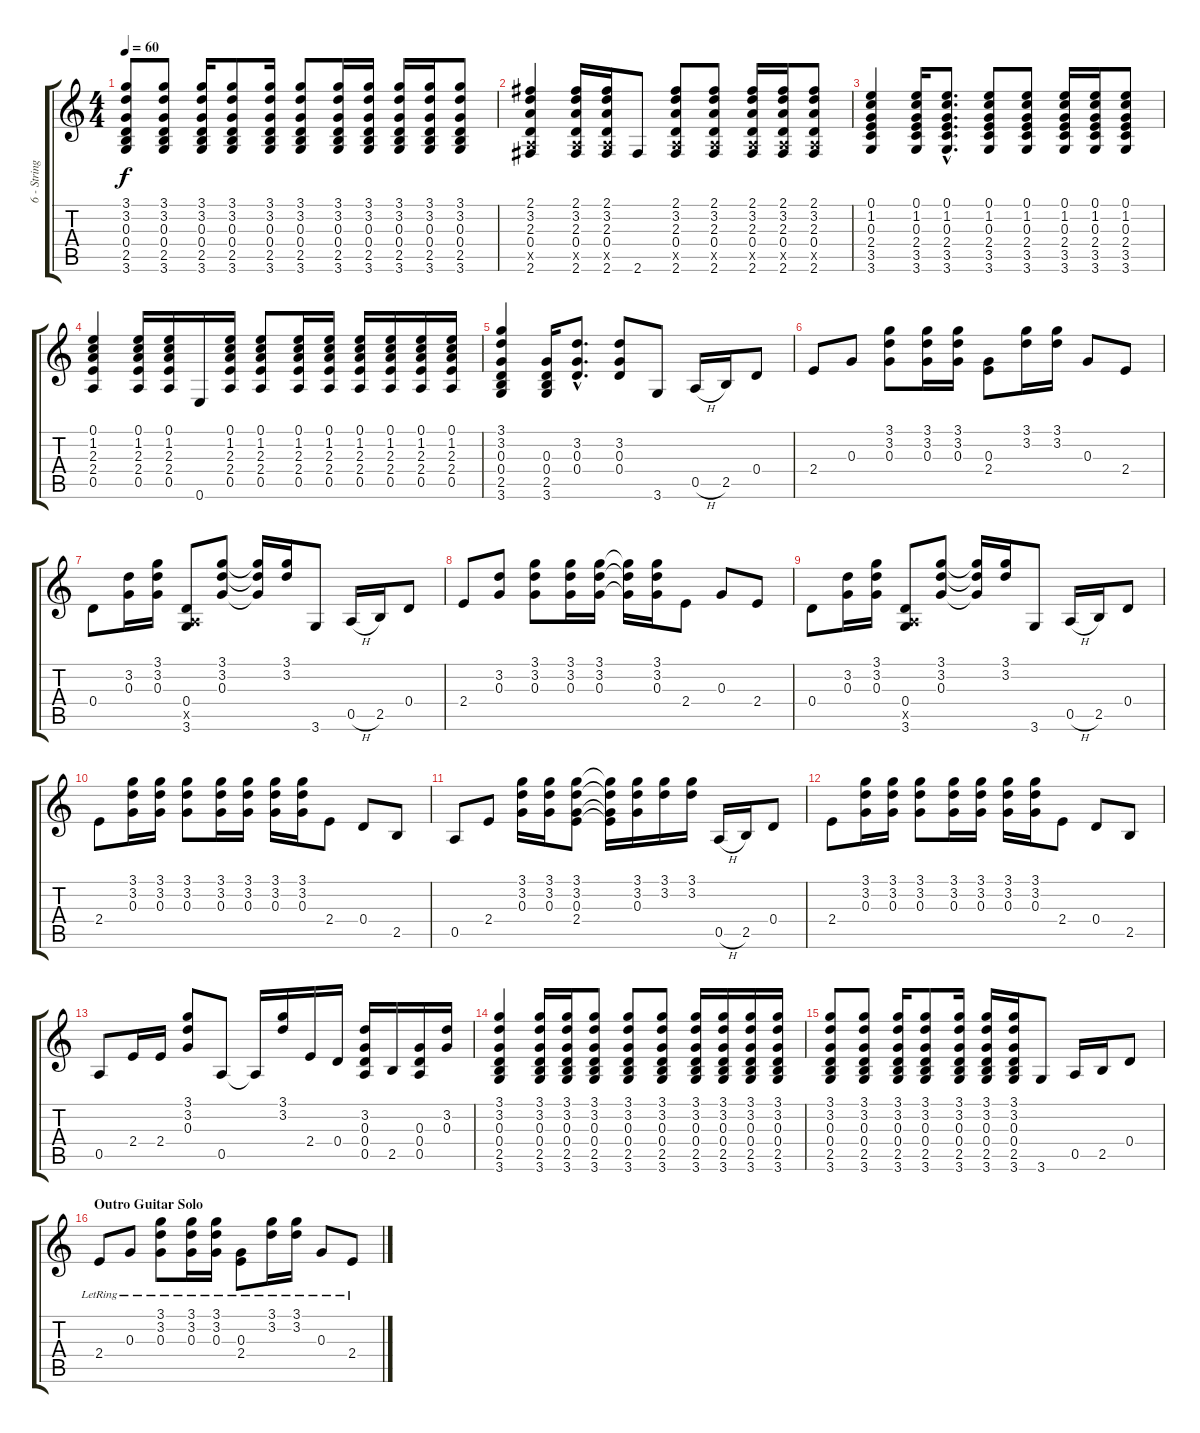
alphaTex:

\track ("6 - String Acoustic" "6 - String") {instrument acousticguitarsteel}
\staff {score tabs}
\tuning (E4 B3 G3 D3 A2 E2) {hide}
\ts (4 4)
\tempo 60
\clef g2
\ks c
(3.1 3.2 0.3 0.4 2.5 3.6).8{dy f} (3.1 3.2 0.3 0.4 2.5 3.6).8 (3.1 3.2 0.3 0.4 2.5 3.6).16 (3.1 3.2 0.3 0.4 2.5 3.6).8 (3.1 3.2 0.3 0.4 2.5 3.6).16 (3.1 3.2 0.3 0.4 2.5 3.6).8 (3.1 3.2 0.3 0.4 2.5 3.6).16 (3.1 3.2 0.3 0.4 2.5 3.6).16 (3.1 3.2 0.3 0.4 2.5 3.6).16 (3.1 3.2 0.3 0.4 2.5 3.6).16 (3.1 3.2 0.3 0.4 2.5 3.6).8 |
(2.1 3.2 2.3 0.4 0.5{x} 2.6).4 (2.1 3.2 2.3 0.4 0.5{x} 2.6).16 (2.1 3.2 2.3 0.4 0.5{x} 2.6).16 2.6.8 (2.1 3.2 2.3 0.4 0.5{x} 2.6).8 (2.1 3.2 2.3 0.4 0.5{x} 2.6).8 (2.1 3.2 2.3 0.4 0.5{x} 2.6).16 (2.1 3.2 2.3 0.4 0.5{x} 2.6).16 (2.1 3.2 2.3 0.4 0.5{x} 2.6).8 |
(0.1 1.2 0.3 2.4 3.5 3.6).4 (0.1 1.2 0.3 2.4 3.5 3.6).16 (0.1{hac} 1.2{hac} 0.3{hac} 2.4{hac} 3.5{hac} 3.6{hac}).8{d} (0.1 1.2 0.3 2.4 3.5 3.6).8 (0.1 1.2 0.3 2.4 3.5 3.6).8 (0.1 1.2 0.3 2.4 3.5 3.6).16 (0.1 1.2 0.3 2.4 3.5 3.6).16 (0.1 1.2 0.3 2.4 3.5 3.6).8 |
(0.1 1.2 2.3 2.4 0.5).4 (0.1 1.2 2.3 2.4 0.5).16 (0.1 1.2 2.3 2.4 0.5).16 0.6.16 (0.1 1.2 2.3 2.4 0.5).16 (0.1 1.2 2.3 2.4 0.5).8 (0.1 1.2 2.3 2.4 0.5).16 (0.1 1.2 2.3 2.4 0.5).16 (0.1 1.2 2.3 2.4 0.5).16 (0.1 1.2 2.3 2.4 0.5).16 (0.1 1.2 2.3 2.4 0.5).16 (0.1 1.2 2.3 2.4 0.5).16 |
(3.1 3.2 0.3 0.4 2.5 3.6).4 (0.3 0.4 2.5 3.6).16 (3.2{hac} 0.3{hac} 0.4{hac}).8{d} (3.2 0.3 0.4).8 3.6.8 0.5{h}.16 2.5.16 0.4.8 |
2.4.8 0.3.8 (3.1 3.2 0.3).8 (3.1 3.2 0.3).16 (3.1 3.2 0.3).16 (0.3 2.4).8 (3.1 3.2).16 (3.1 3.2).16 0.3.8 2.4.8 |
0.4.8 (3.2 0.3).16 (3.1 3.2 0.3).16 (0.4 0.5{x} 3.6).8 (3.1 3.2 0.3).8 (3.1{t} 3.2{t} 0.3{t}).16 (3.1 3.2).16 3.6.8 0.5{h}.16 2.5.16 0.4.8 |
2.4.8 (3.2 0.3).8 (3.1 3.2 0.3).8 (3.1 3.2 0.3).16 (3.1 3.2 0.3).16 (3.1{t} 3.2{t} 0.3{t}).16 (3.1 3.2 0.3).16 2.4.8 0.3.8 2.4.8 |
0.4.8 (3.2 0.3).16 (3.1 3.2 0.3).16 (0.4 0.5{x} 3.6).8 (3.1 3.2 0.3).8 (3.1{t} 3.2{t} 0.3{t}).16 (3.1 3.2).16 3.6.8 0.5{h}.16 2.5.16 0.4.8 |
2.4.8 (3.1 3.2 0.3).16 (3.1 3.2 0.3).16 (3.1 3.2 0.3).8 (3.1 3.2 0.3).16 (3.1 3.2 0.3).16 (3.1 3.2 0.3).16 (3.1 3.2 0.3).16 2.4.8 0.4.8 2.5.8 |
0.5.8 2.4.8 (3.1 3.2 0.3).16 (3.1 3.2 0.3).16 (3.1 3.2 0.3 2.4).8 (3.1{t} 3.2{t} 0.3{t} 2.4{t}).16 (3.1 3.2 0.3).16 (3.1 3.2).16 (3.1 3.2).16 0.5{h}.16 2.5.16 0.4.8 |
2.4.8 (3.1 3.2 0.3).16 (3.1 3.2 0.3).16 (3.1 3.2 0.3).8 (3.1 3.2 0.3).16 (3.1 3.2 0.3).16 (3.1 3.2 0.3).16 (3.1 3.2 0.3).16 2.4.8 0.4.8 2.5.8 |
0.5.8 2.4.16 2.4.16 (3.1 3.2 0.3).8 0.5.8 0.5{t}.16 (3.1 3.2).16 2.4.16 0.4.16 (3.2 0.3 0.4 0.5).16 2.5.16 (0.3 0.4 0.5).16 (3.2 0.3).16 |
(3.1 3.2 0.3 0.4 2.5 3.6).4 (3.1 3.2 0.3 0.4 2.5 3.6).16 (3.1 3.2 0.3 0.4 2.5 3.6).16 (3.1 3.2 0.3 0.4 2.5 3.6).8 (3.1 3.2 0.3 0.4 2.5 3.6).8 (3.1 3.2 0.3 0.4 2.5 3.6).8 (3.1 3.2 0.3 0.4 2.5 3.6).16 (3.1 3.2 0.3 0.4 2.5 3.6).16 (3.1 3.2 0.3 0.4 2.5 3.6).16 (3.1 3.2 0.3 0.4 2.5 3.6).16 |
(3.1 3.2 0.3 0.4 2.5 3.6).8 (3.1 3.2 0.3 0.4 2.5 3.6).8 (3.1 3.2 0.3 0.4 2.5 3.6).16 (3.1 3.2 0.3 0.4 2.5 3.6).8 (3.1 3.2 0.3 0.4 2.5 3.6).16 (3.1 3.2 0.3 0.4 2.5 3.6).16 (3.1 3.2 0.3 0.4 2.5 3.6).16 3.6.8 0.5.16 2.5.16 0.4.8 |
\section ("" "Outro Guitar Solo")
2.4{lr}.8 0.3{lr}.8 (3.1{lr} 3.2{lr} 0.3{lr}).8 (3.1{lr} 3.2{lr} 0.3{lr}).16 (3.1{lr} 3.2{lr} 0.3{lr}).16 (0.3{lr} 2.4{lr}).8 (3.1{lr} 3.2{lr}).16 (3.1{lr} 3.2{lr}).16 0.3{lr}.8 2.4{lr}.8
